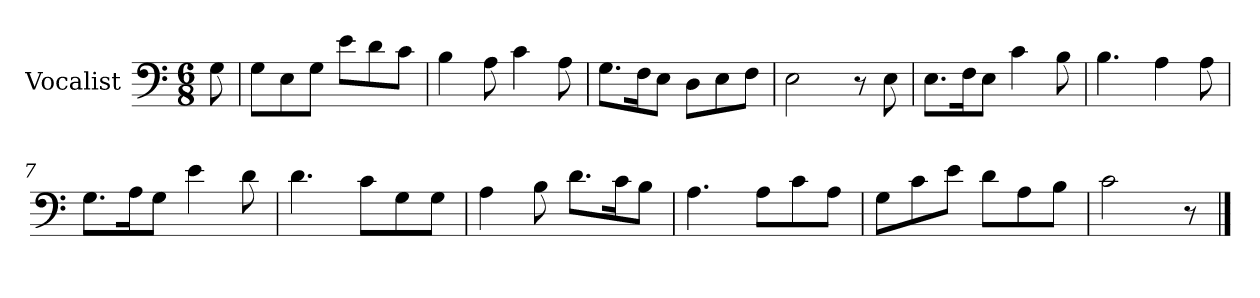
**kern
*part1
*staff1
*I"Vocalist
*k[]
*C:
*M6/8
=
8G
=1
8GL
8E
8GJ
8eL
8d
8cJ
=2
4B
8A
4c
8A
=3
8.GL
16FK
8EJ
8DL
8E
8FJ
=4
2E
8r
8E
=5
8.EL
16FK
8EJ
4c
8B
=6
4.B
4A
8A
=7
8.GL
16AK
8GJ
4e
8d
=8
4.d
8cL
8G
8GJ
=9
4A
8B
8.dL
16cK
8BJ
=10
4.A
8AL
8c
8AJ
=11
8GL
8c
8eJ
8dL
8A
8BJ
=12
2c
8r
==
*-
